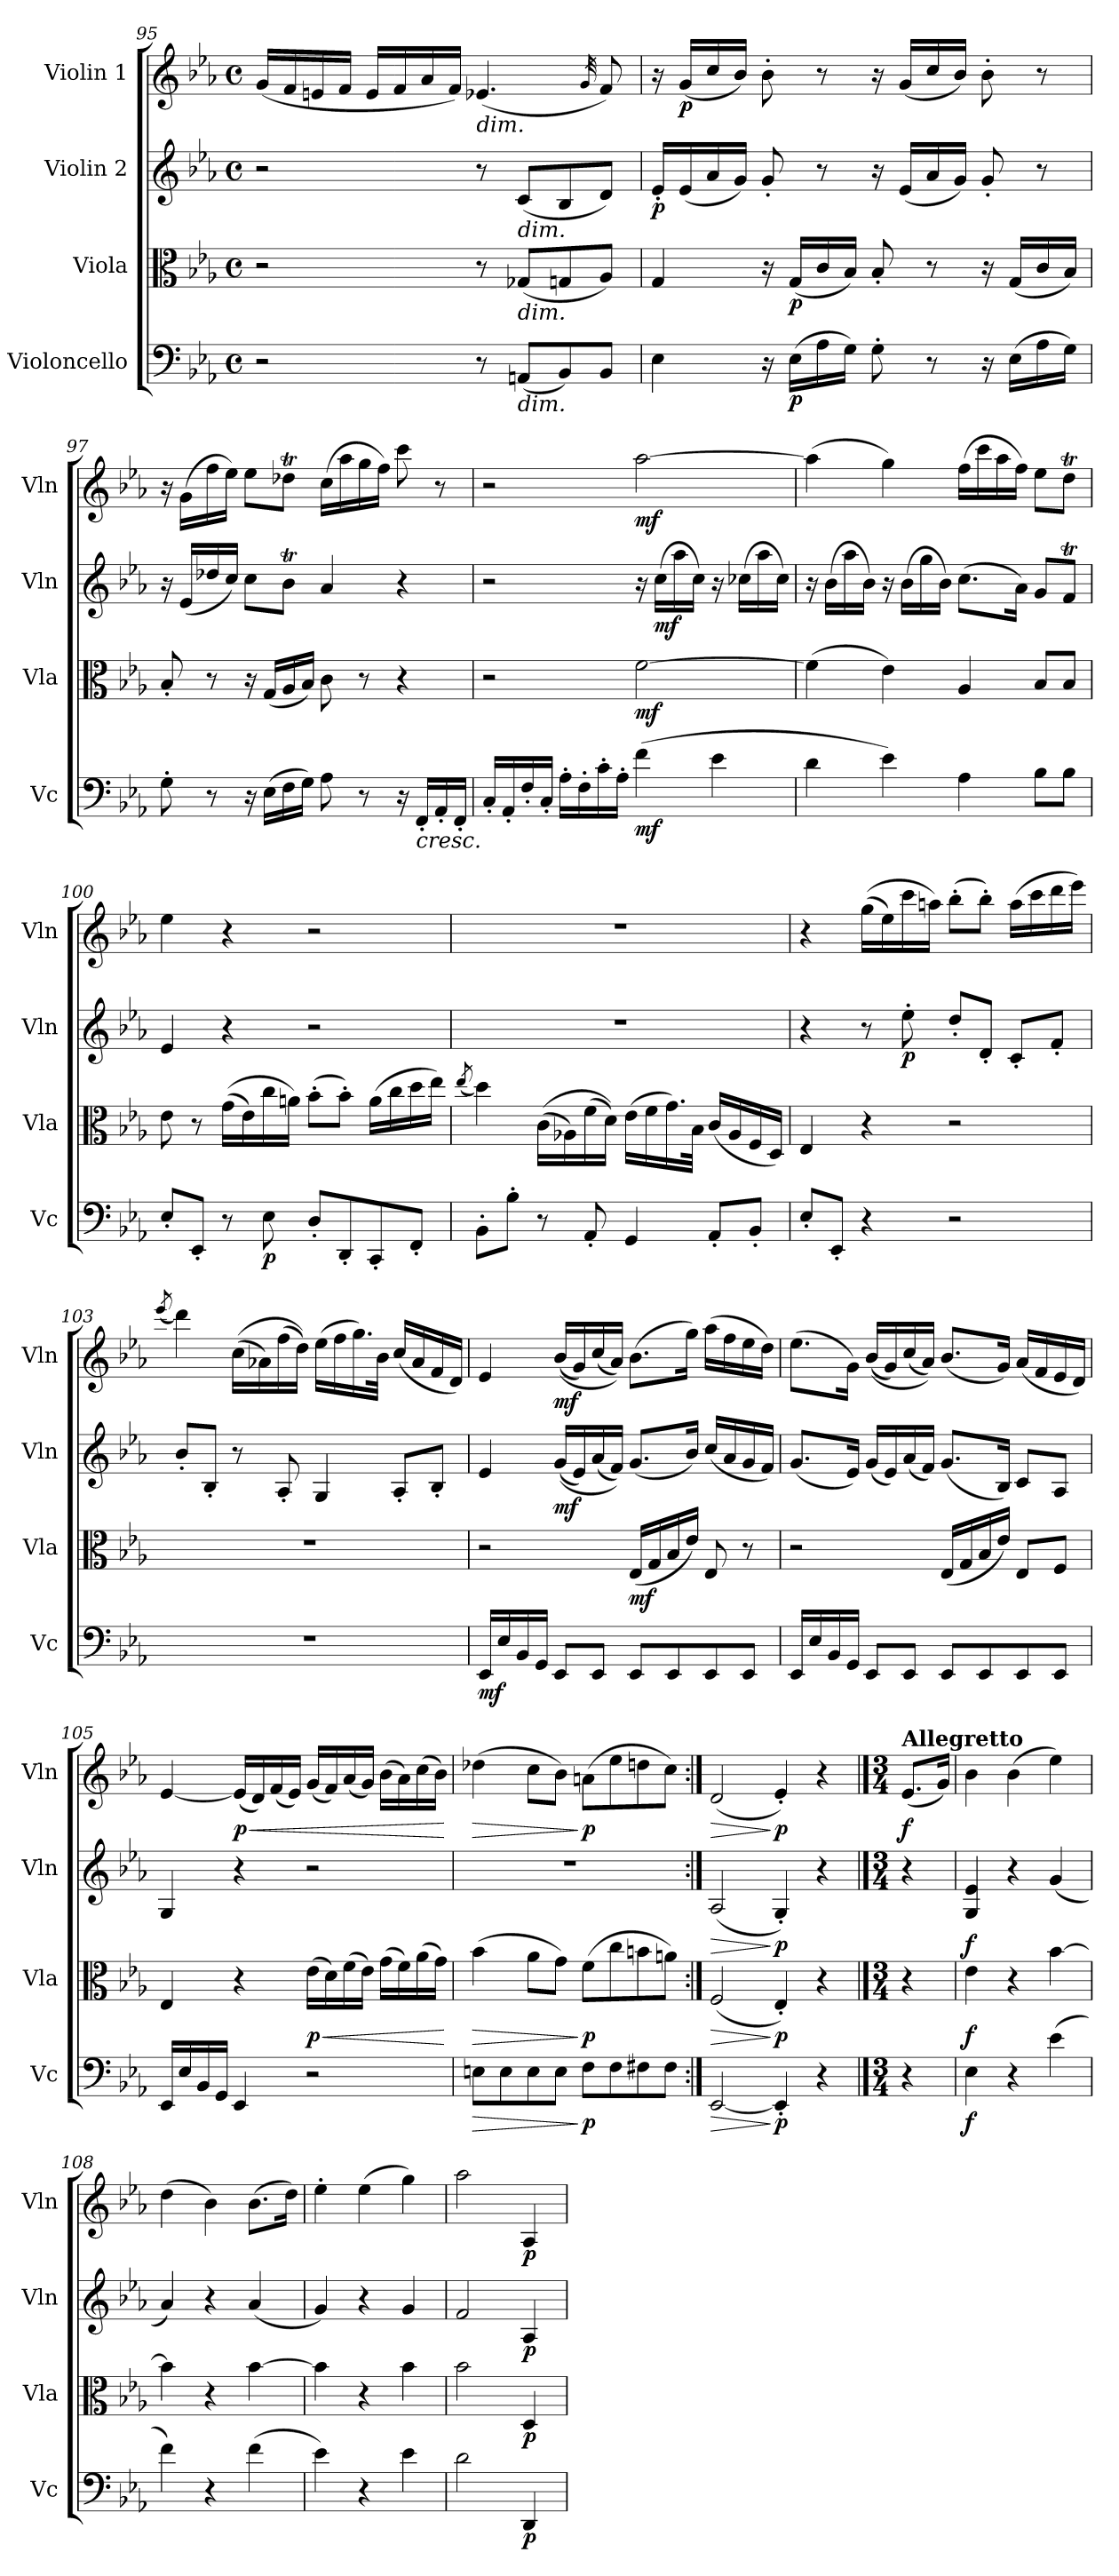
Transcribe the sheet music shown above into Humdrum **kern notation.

**kern	**dynam	**kern	**dynam	**kern	**dynam	**kern	**dynam
*part4	*part4	*part3	*part3	*part2	*part2	*part1	*part1
*staff4	*staff4	*staff3	*staff3	*staff2	*staff2	*staff1	*staff1
*I"Violoncello	*	*I"Viola	*	*I"Violin 2	*	*I"Violin 1	*
*I'Vc	*	*I'Vla	*	*I'Vln	*	*I'Vln	*
*clefF4	*	*clefC3	*	*clefG2	*	*clefG2	*
*k[b-e-a-]	*	*k[b-e-a-]	*	*k[b-e-a-]	*	*k[b-e-a-]	*
*M4/4	*	*M4/4	*	*M4/4	*	*M4/4	*
*met(c)	*	*met(c)	*	*met(c)	*	*met(c)	*
=95	=95	=95	=95	=95	=95	=95	=95
2r	.	2r	.	2r	.	(<16g/LL	.
.	.	.	.	.	.	16f/	.
.	.	.	.	.	.	16en/	.
.	.	.	.	.	.	16f/JJ	.
.	.	.	.	.	.	16e/LL	.
.	.	.	.	.	.	16f/	.
.	.	.	.	.	.	16a-/	.
.	.	.	.	.	.	16f/JJ)	.
!	!	!	!	!	!	!LO:TX:b:i:t=dim.	!
8r	.	8r	.	8r	.	(<4.e-X/	.
!	!	!	!	!LO:TX:b:i:t=dim.	!	!	!
!	!	!LO:TX:b:i:t=dim.	!	!	!	!	!
!LO:TX:b:i:t=dim.	!	!	!	!	!	!	!
(<8AAn/L	.	(<8G-X/L	.	(<8c/L	.	.	.
8BB-/)	.	8Gn/	.	8B-/	.	.	.
.	.	.	.	.	.	32qg/	.
8BB-/J	.	8A-/J)	.	8d/J)	.	8f/)	.
!!LO:LB:g=z
=96	=96	=96	=96	=96	=96	=96	=96
!	!	!	!	!	!LO:DY:b	!	!
4E-\	.	4G/	.	16e-'/LL	p	16r	.
!	!	!	!	!	!	!	!LO:DY:b
.	.	.	.	(<16e-/	.	(<16g/LL	p
.	.	.	.	16a-/	.	16cc/	.
.	.	.	.	16g/JJ)	.	16b-/JJ)	.
16r	.	16r	.	8g'/	.	8b-'\	.
!	!LO:DY:b	!	!LO:DY:b	!	!	!	!
(>16E-\LL	p	(<16G/LL	p	.	.	.	.
16A-\	.	16c/	.	8r	.	8r	.
16G\JJ)	.	16B-/JJ)	.	.	.	.	.
8G'\	.	8B-'/	.	16r	.	16r	.
.	.	.	.	(<16e-/LL	.	(<16g/LL	.
8r	.	8r	.	16a-/	.	16cc/	.
.	.	.	.	16g/JJ)	.	16b-/JJ)	.
16r	.	16r	.	8g'/	.	8b-'\	.
(>16E-\LL	.	(<16G/LL	.	.	.	.	.
16A-\	.	16c/	.	8r	.	8r	.
16G\JJ)	.	16B-/JJ)	.	.	.	.	.
=97	=97	=97	=97	=97	=97	=97	=97
8G'\	.	8B-'/	.	16r	.	16r	.
.	.	.	.	(<16e-/LL	.	(>16g\LL	.
8r	.	8r	.	16dd-X/	.	16ff\	.
.	.	.	.	16cc/JJ)	.	16ee-\JJ)	.
16r	.	16r	.	8cc\L	.	8ee-\L	.
(>16E-\LL	.	(<16G/LL	.	.	.	.	.
16F\	.	16A-/	.	8b-T\J	.	8dd-XT\J	.
16G\JJ)	.	16B-/JJ)	.	.	.	.	.
8A-\	.	8c\	.	4a-/	.	(>16cc\LL	.
.	.	.	.	.	.	16aa-\	.
8r	.	8r	.	.	.	16gg\	.
.	.	.	.	.	.	16ff\JJ)	.
16r	.	4r	.	4r	.	8ccc\	.
!LO:TX:b:i:t=cresc.	!	!	!	!	!	!	!
16FF'/LL	.	.	.	.	.	.	.
16AA-'/	.	.	.	.	.	8r	.
16FF'/JJ	.	.	.	.	.	.	.
=98	=98	=98	=98	=98	=98	=98	=98
16C'/LL	.	2r	.	2r	.	2r	.
16AA-'/	.	.	.	.	.	.	.
16F'/	.	.	.	.	.	.	.
16C'/JJ	.	.	.	.	.	.	.
16A-'\LL	.	.	.	.	.	.	.
16F'\	.	.	.	.	.	.	.
16c'\	.	.	.	.	.	.	.
16A-'\JJ	.	.	.	.	.	.	.
!	!LO:DY:b	!	!LO:DY:b	!	!	!	!LO:DY:b
(>4f\	mf	[2f\	mf	16r	.	[2aa-\	mf
!	!	!	!	!	!LO:DY:b	!	!
.	.	.	.	(>16cc\LL	mf	.	.
.	.	.	.	16aa-\	.	.	.
.	.	.	.	16cc\JJ)	.	.	.
4e-\	.	.	.	16r	.	.	.
.	.	.	.	(>16cc-X\LL	.	.	.
.	.	.	.	16aa-\	.	.	.
.	.	.	.	16cc-\JJ)	.	.	.
!!LO:LB:g=z
=99	=99	=99	=99	=99	=99	=99	=99
4d\	.	(>4f\]	.	16r	.	(>4aa-\]	.
.	.	.	.	(>16b-\LL	.	.	.
.	.	.	.	16aa-\	.	.	.
.	.	.	.	16b-\JJ)	.	.	.
4e-\)	.	4e-\)	.	16r	.	4gg\)	.
.	.	.	.	(>16b-\LL	.	.	.
.	.	.	.	16gg\	.	.	.
.	.	.	.	16b-\JJ)	.	.	.
4A-\	.	4A-/	.	(>8.cc\L	.	(>16ff\LL	.
.	.	.	.	.	.	16ccc\	.
.	.	.	.	.	.	16aa-\	.
.	.	.	.	16a-\Jk)	.	16ff\JJ)	.
8B-\L	.	8B-/L	.	8g/L	.	8ee-\L	.
8B-\J	.	8B-/J	.	8fT/J	.	8ddt\J	.
=100	=100	=100	=100	=100	=100	=100	=100
8E-'/L	.	8e-\	.	4e-/	.	4ee-\	.
8EE-'/J	.	8r	.	.	.	.	.
!	!	!	!LO:DY:b	!	!	!	!
8r	.	(>(>16g\LL	other-dynamics	4r	.	4r	.
.	.	16e-\)	.	.	.	.	.
!	!LO:DY:b	!	!	!	!	!	!
8E-\	p	16cc\	.	.	.	.	.
.	.	16an\JJ)	.	.	.	.	.
8D'/L	.	(>8b-'\L	.	2r	.	2r	.
8DD'/	.	8b-'\J)	.	.	.	.	.
8CC'/	.	(>16a\LL	.	.	.	.	.
.	.	16cc\	.	.	.	.	.
8FF'/J	.	16dd\	.	.	.	.	.
.	.	16ee-\JJ)	.	.	.	.	.
=101	=101	=101	=101	=101	=101	=101	=101
.	.	(<8qee-/	.	.	.	.	.
8BB-'\L	.	4dd\)	.	1r	.	1r	.
8B-'\J	.	.	.	.	.	.	.
8r	.	(>(>16c\LL	.	.	.	.	.
.	.	16A-X\)	.	.	.	.	.
8AA-'/	.	(>16f\	.	.	.	.	.
.	.	16d\JJ))	.	.	.	.	.
4GG/	.	(>16e-\LL	.	.	.	.	.
.	.	16f\	.	.	.	.	.
.	.	16.g\)	.	.	.	.	.
.	.	32B-\JJk	.	.	.	.	.
8AA-'/L	.	(<16c/LL	.	.	.	.	.
.	.	16A-/	.	.	.	.	.
8BB-'/J	.	16F/	.	.	.	.	.
.	.	16D/JJ)	.	.	.	.	.
!!LO:LB:g=z
=102	=102	=102	=102	=102	=102	=102	=102
8E-'/L	.	4E-/	.	4r	.	4r	.
8EE-'/J	.	.	.	.	.	.	.
!	!	!	!	!	!	!	!LO:DY:b
4r	.	4r	.	8r	.	(>(>16gg\LL	other-dynamics
.	.	.	.	.	.	16ee-\)	.
!	!	!	!	!	!LO:DY:b	!	!
.	.	.	.	8ee-'\	p	16ccc\	.
.	.	.	.	.	.	16aan\JJ)	.
2r	.	2r	.	8dd'/L	.	(>8bb-'\L	.
.	.	.	.	8d'/J	.	8bb-'\J)	.
.	.	.	.	8c'/L	.	(>16aa\LL	.
.	.	.	.	.	.	16ccc\	.
.	.	.	.	8f'/J	.	16ddd\	.
.	.	.	.	.	.	16eee-\JJ)	.
=103	=103	=103	=103	=103	=103	=103	=103
.	.	.	.	.	.	(<8qeee-/	.
1r	.	1r	.	8b-'/L	.	4ddd\)	.
.	.	.	.	8B-'/J	.	.	.
.	.	.	.	8r	.	(>(>16cc\LL	.
.	.	.	.	.	.	16a-X\)	.
.	.	.	.	8A-'/	.	(>16ff\	.
.	.	.	.	.	.	16dd\JJ))	.
.	.	.	.	4G/	.	(>16ee-\LL	.
.	.	.	.	.	.	16ff\	.
.	.	.	.	.	.	16.gg\)	.
.	.	.	.	.	.	32b-\JJk	.
.	.	.	.	8A-'/L	.	(<16cc/LL	.
.	.	.	.	.	.	16a-/	.
.	.	.	.	8B-'/J	.	16f/	.
.	.	.	.	.	.	16d/JJ)	.
=104	=104	=104	=104	=104	=104	=104	=104
!	!LO:DY:b	!	!	!	!	!	!
16EE-/LL	mf	2r	.	4e-/	.	4e-/	.
16E-/	.	.	.	.	.	.	.
16BB-/	.	.	.	.	.	.	.
16GG/JJ	.	.	.	.	.	.	.
!	!	!	!	!	!LO:DY:b	!	!LO:DY:b
8EE-/L	.	.	.	(<(<16g/LL	mf	(<(<16b-/LL	mf
.	.	.	.	16e-/)	.	16g/)	.
8EE-/J	.	.	.	(<16a-/	.	(<16cc/	.
.	.	.	.	16f/JJ))	.	16a-/JJ))	.
!	!	!	!LO:DY:b	!	!	!	!
8EE-/L	.	(<16E-/LL	mf	(<8.g/L	.	(>8.b-\L	.
.	.	16G/	.	.	.	.	.
8EE-/	.	16B-/	.	.	.	.	.
.	.	16e-/JJ)	.	16b-/Jk)	.	16gg\Jk)	.
8EE-/	.	8E-/	.	(<16cc/LL	.	(>16aa-\LL	.
.	.	.	.	16a-/	.	16ff\	.
8EE-/J	.	8r	.	16g/	.	16ee-\	.
.	.	.	.	16f/JJ)	.	16dd\JJ)	.
!!LO:LB:g=z
=105	=105	=105	=105	=105	=105	=105	=105
16EE-/LL	.	2r	.	(<8.g/L	.	(>8.ee-\L	.
16E-/	.	.	.	.	.	.	.
16BB-/	.	.	.	.	.	.	.
16GG/JJ	.	.	.	16e-/Jk)	.	16g\Jk)	.
8EE-/L	.	.	.	(<16g/LL	.	(<(<16b-/LL	.
.	.	.	.	16e-/)	.	16g/)	.
8EE-/J	.	.	.	(<16a-/	.	(<16cc/	.
.	.	.	.	16f/JJ)	.	16a-/JJ))	.
8EE-/L	.	(<16E-/LL	.	(<8.g/L	.	(<8.b-/L	.
.	.	16G/	.	.	.	.	.
8EE-/	.	16B-/	.	.	.	.	.
.	.	16e-/JJ)	.	16B-/Jk)	.	16g/Jk)	.
8EE-/	.	8E-/L	.	8c/L	.	(<16a-/LL	.
.	.	.	.	.	.	16f/	.
8EE-/J	.	8F/J	.	8A-/J	.	16e-/	.
.	.	.	.	.	.	16d/JJ)	.
=105X2	=105X2	=105X2	=105X2	=105X2	=105X2	=105X2	=105X2
16EE-/LL	.	4E-/	.	4G/	.	[4e-/	.
16E-/	.	.	.	.	.	.	.
16BB-/	.	.	.	.	.	.	.
16GG/JJ	.	.	.	.	.	.	.
!	!	!	!	!	!	!	!LO:HP:b
!	!	!	!	!	!	!	!LO:DY:n=1:b
4EE-/	.	4r	.	4r	.	(<16e-/LL]	< p
.	.	.	.	.	.	16d/)	.
.	.	.	.	.	.	(<16f/	.
.	.	.	.	.	.	16e-/JJ)	.
!	!	!	!LO:HP:b	!	!	!	!
!	!	!	!LO:DY:n=1:b	!	!	!	!
2r	.	(>16e-\LL	< p	2r	.	(<16g/LL	.
.	.	16d\)	.	.	.	16f/)	.
.	.	(>16f\	.	.	.	(<16a-/	.
.	.	16e-\JJ)	.	.	.	16g/JJ)	.
.	.	(>16g\LL	.	.	.	(>16b-\LL	.
.	.	16f\)	.	.	.	16a-\)	.
.	.	(>16a-\	.	.	.	(>16cc\	.
.	.	16g\JJ)	.	.	.	16b-\JJ)	.
.	.	.	[	.	.	.	[
=105X3	=105X3	=105X3	=105X3	=105X3	=105X3	=105X3	=105X3
!	!LO:HP:b	!	!LO:HP:b	!	!	!	!LO:HP:b
8En\L	>	(>4b-\	>	1r	.	(>4dd-X\	>
8E\	.	.	.	.	.	.	.
8E\	.	8a-\L	.	.	.	8cc\L	.
8E\J	.	8g\J)	.	.	.	8b-\J)	.
!	!LO:DY:n=1:b	!	!LO:DY:n=1:b	!	!	!	!LO:DY:n=1:b
8F\L	] p	(>8f\L	] p	.	.	(>8an\L	] p
8F\	.	8cc\	.	.	.	8ee-\	.
8F#X\	.	8bn\	.	.	.	8ddn\	.
8F#\J	.	8an\J)	.	.	.	8cc\J)	.
=106:|!	=106:|!	=106:|!	=106:|!	=106:|!	=106:|!	=106:|!	=106:|!
!	!LO:HP:b	!	!LO:HP:b	!	!LO:HP:b	!	!LO:HP:b
[2EE-/	>	(<2F/	>	(<2A-/	>	(<2d/	>
!	!LO:DY:n=1:b	!	!LO:DY:n=1:b	!	!LO:DY:n=1:b	!	!LO:DY:n=1:b
4EE-'/]	] p	4E-'/)	] p	4G'/)	] p	4e-'/)	] p
4r	.	4r	.	4r	.	4r	.
!!LO:PB:g=z
==106X4	==106X4	==106X4	==106X4	==106X4	==106X4	==106X4	==106X4
*M3/4	*	*M3/4	*	*M3/4	*	*M3/4	*
!	!	!	!	!	!	!LO:TX:a:B:t=Allegretto	!
!	!	!	!	!	!	!	!LO:DY:b
4r	.	4r	.	4r	.	(<8.e-/L	f
.	.	.	.	.	.	16g/Jk)	.
=107	=107	=107	=107	=107	=107	=107	=107
!	!LO:DY:b	!	!LO:DY:b	!	!LO:DY:b	!	!
4E-\	f	4e-\	f	4G/ 4e-/	f	4b-\	.
4r	.	4r	.	4r	.	(>4b-\	.
(>4e-\	.	[4b-\	.	(<4g/	.	4ee-\)	.
=108	=108	=108	=108	=108	=108	=108	=108
4f\)	.	4b-\]	.	4a-/)	.	(>4dd\	.
4r	.	4r	.	4r	.	4b-\)	.
(>4f\	.	[4b-\	.	(<4a-/	.	(>8.b-\L	.
.	.	.	.	.	.	16dd\Jk)	.
=109	=109	=109	=109	=109	=109	=109	=109
4e-\)	.	4b-\]	.	4g/)	.	4ee-'\	.
4r	.	4r	.	4r	.	(>4ee-\	.
4e-\	.	4b-\	.	4g/	.	4gg\)	.
=110	=110	=110	=110	=110	=110	=110	=110
2d\	.	2b-\	.	2f/	.	2aa-\	.
!	!LO:DY:b	!	!LO:DY:b	!	!LO:DY:b	!	!LO:DY:b
4DD/	p	4D/	p	4A-/	p	4A-/	p
=	=	=	=	=	=	=	=
*-	*-	*-	*-	*-	*-	*-	*-
